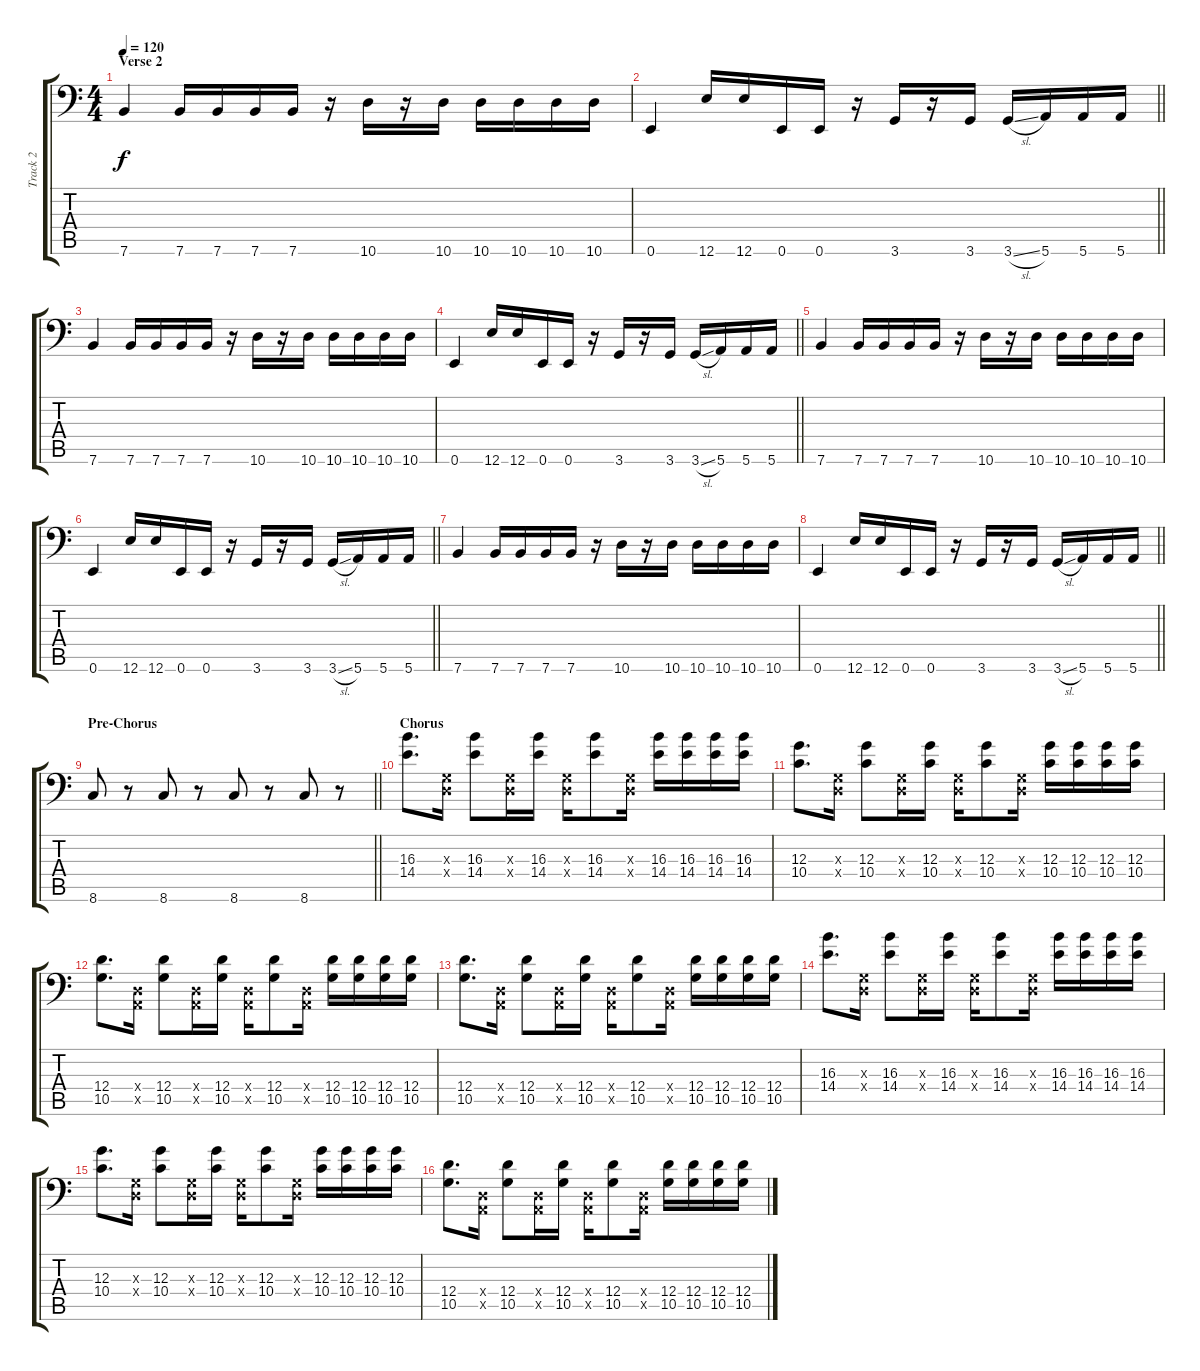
\track ("Track 2" "Track 2") {instrument electricbasspick}
\staff {score tabs}
\tuning (E3 B2 G2 D2 A1 E1) {hide}
\ts (4 4)
\section ("" "Verse 2")
\tempo 120
\clef f4
\ks c
7.6.4{dy f} 7.6.16 7.6.16 7.6.16 7.6.16 r.16 10.6.16 r.16 10.6.16 10.6.16 10.6.16 10.6.16 10.6.16 |
\barLineRight lightlight
0.6.4 12.6.16 12.6.16 0.6.16 0.6.16 r.16 3.6.16 r.16 3.6.16 3.6{sl}.16 5.6.16 5.6.16 5.6.16 |
7.6.4 7.6.16 7.6.16 7.6.16 7.6.16 r.16 10.6.16 r.16 10.6.16 10.6.16 10.6.16 10.6.16 10.6.16 |
\barLineRight lightlight
0.6.4 12.6.16 12.6.16 0.6.16 0.6.16 r.16 3.6.16 r.16 3.6.16 3.6{sl}.16 5.6.16 5.6.16 5.6.16 |
7.6.4 7.6.16 7.6.16 7.6.16 7.6.16 r.16 10.6.16 r.16 10.6.16 10.6.16 10.6.16 10.6.16 10.6.16 |
\barLineRight lightlight
0.6.4 12.6.16 12.6.16 0.6.16 0.6.16 r.16 3.6.16 r.16 3.6.16 3.6{sl}.16 5.6.16 5.6.16 5.6.16 |
7.6.4 7.6.16 7.6.16 7.6.16 7.6.16 r.16 10.6.16 r.16 10.6.16 10.6.16 10.6.16 10.6.16 10.6.16 |
\barLineRight lightlight
0.6.4 12.6.16 12.6.16 0.6.16 0.6.16 r.16 3.6.16 r.16 3.6.16 3.6{sl}.16 5.6.16 5.6.16 5.6.16 |
\section ("" "Pre-Chorus")
\barLineRight lightlight
8.6.8 r.8 8.6.8 r.8 8.6.8 r.8 8.6.8 r.8 |
\section ("" "Chorus")
(16.3 14.4).8{d} (0.3{x} 0.4{x}).16 (16.3 14.4).8 (0.3{x} 0.4{x}).16 (16.3 14.4).16 (0.3{x} 0.4{x}).16 (16.3 14.4).8 (0.3{x} 0.4{x}).16 (16.3 14.4).16 (16.3 14.4).16 (16.3 14.4).16 (16.3 14.4).16 |
(12.3 10.4).8{d} (0.3{x} 0.4{x}).16 (12.3 10.4).8 (0.3{x} 0.4{x}).16 (12.3 10.4).16 (0.3{x} 0.4{x}).16 (12.3 10.4).8 (0.3{x} 0.4{x}).16 (12.3 10.4).16 (12.3 10.4).16 (12.3 10.4).16 (12.3 10.4).16 |
(12.4 10.5).8{d} (0.4{x} 0.5{x}).16 (12.4 10.5).8 (0.4{x} 0.5{x}).16 (12.4 10.5).16 (0.4{x} 0.5{x}).16 (12.4 10.5).8 (0.4{x} 0.5{x}).16 (12.4 10.5).16 (12.4 10.5).16 (12.4 10.5).16 (12.4 10.5).16 |
(12.4 10.5).8{d} (0.4{x} 0.5{x}).16 (12.4 10.5).8 (0.4{x} 0.5{x}).16 (12.4 10.5).16 (0.4{x} 0.5{x}).16 (12.4 10.5).8 (0.4{x} 0.5{x}).16 (12.4 10.5).16 (12.4 10.5).16 (12.4 10.5).16 (12.4 10.5).16 |
(16.3 14.4).8{d} (0.3{x} 0.4{x}).16 (16.3 14.4).8 (0.3{x} 0.4{x}).16 (16.3 14.4).16 (0.3{x} 0.4{x}).16 (16.3 14.4).8 (0.3{x} 0.4{x}).16 (16.3 14.4).16 (16.3 14.4).16 (16.3 14.4).16 (16.3 14.4).16 |
(12.3 10.4).8{d} (0.3{x} 0.4{x}).16 (12.3 10.4).8 (0.3{x} 0.4{x}).16 (12.3 10.4).16 (0.3{x} 0.4{x}).16 (12.3 10.4).8 (0.3{x} 0.4{x}).16 (12.3 10.4).16 (12.3 10.4).16 (12.3 10.4).16 (12.3 10.4).16 |
(12.4 10.5).8{d} (0.4{x} 0.5{x}).16 (12.4 10.5).8 (0.4{x} 0.5{x}).16 (12.4 10.5).16 (0.4{x} 0.5{x}).16 (12.4 10.5).8 (0.4{x} 0.5{x}).16 (12.4 10.5).16 (12.4 10.5).16 (12.4 10.5).16 (12.4 10.5).16
